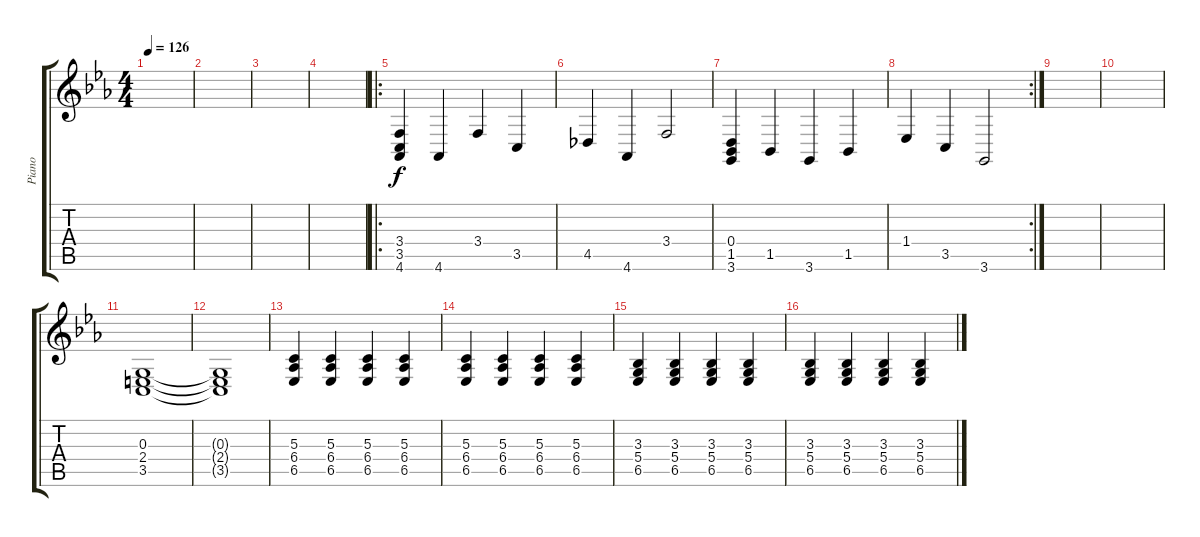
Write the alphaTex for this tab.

\track ("Piano" "Piano") {instrument acousticgrandpiano}
\staff {score tabs}
\tuning (E4 B3 G3 D3 A2 E2) {hide}
\ts (4 4)
\tempo 126
\clef g2
\ks eb
|
|
|
|
\ro
(3.4 3.5 4.6).4 4.6.4 3.4.4 3.5.4 |
4.5.4 4.6.4 3.4.2 |
(0.4 1.5 3.6).4 1.5.4 3.6.4 1.5.4 |
\rc 2
1.4.4 3.5.4 3.6.2 |
|
|
(0.3 2.4 3.5).1 |
(0.3{t} 2.4{t} 3.5{t}).1 |
(5.3 6.4 6.5).4 (5.3 6.4 6.5).4 (5.3 6.4 6.5).4 (5.3 6.4 6.5).4 |
(5.3 6.4 6.5).4 (5.3 6.4 6.5).4 (5.3 6.4 6.5).4 (5.3 6.4 6.5).4 |
(3.3 5.4 6.5).4 (3.3 5.4 6.5).4 (3.3 5.4 6.5).4 (3.3 5.4 6.5).4 |
(3.3 5.4 6.5).4 (3.3 5.4 6.5).4 (3.3 5.4 6.5).4 (3.3 5.4 6.5).4
